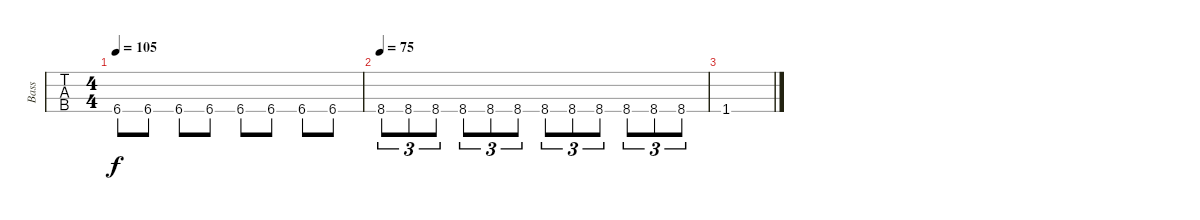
\track ("Bass" "Bass") {instrument electricbassfinger}
\staff {tabs}
\tuning (G2 D2 A1 E1) {hide}
\ts (4 4)
\tempo 105
\clef f4
\ks c
6.4.8{dy f} 6.4.8 6.4.8 6.4.8 6.4.8 6.4.8 6.4.8 6.4.8 |
\tempo 75
8.4.8{tu (3 2)} 8.4.8{tu (3 2)} 8.4.8{tu (3 2)} 8.4.8{tu (3 2)} 8.4.8{tu (3 2)} 8.4.8{tu (3 2)} 8.4.8{tu (3 2)} 8.4.8{tu (3 2)} 8.4.8{tu (3 2)} 8.4.8{tu (3 2)} 8.4.8{tu (3 2)} 8.4.8{tu (3 2)} |
1.4.1
